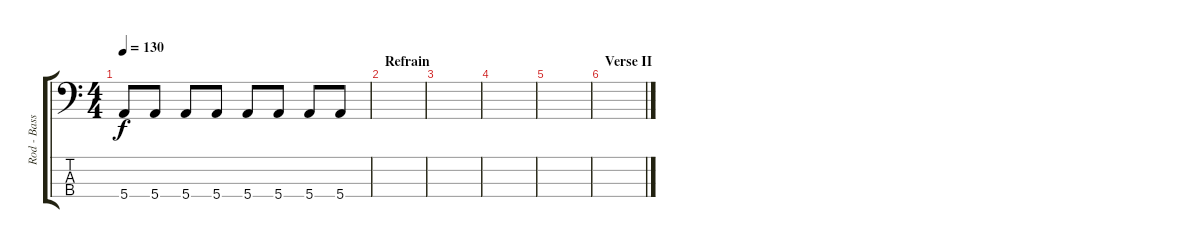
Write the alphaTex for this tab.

\track ("Rod - Bass" "Rod - Bass") {instrument electricbasspick}
\staff {score tabs}
\tuning (G2 D2 A1 E1) {hide}
\ts (4 4)
\tempo 130
\clef f4
\ks c
5.4.8{dy f} 5.4.8 5.4.8 5.4.8 5.4.8 5.4.8 5.4.8 5.4.8 |
\section ("" "Refrain")
|
|
|
|
\section ("" "Verse II")
